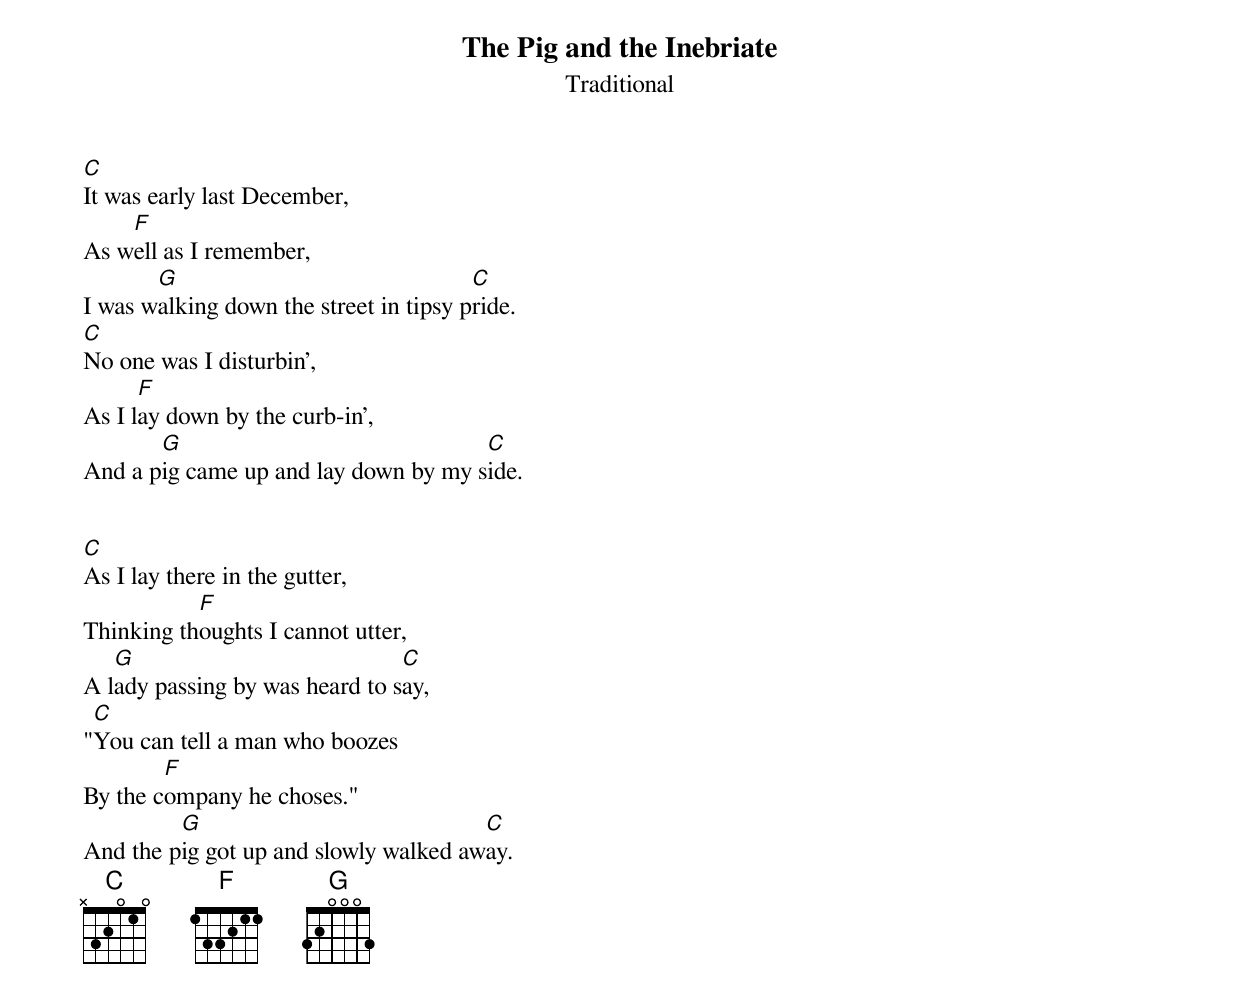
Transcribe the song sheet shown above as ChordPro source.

{title:The Pig and the Inebriate}
{st:Traditional}
[C]It was early last December,
As w[F]ell as I remember,
I was w[G]alking down the street in tipsy p[C]ride.
[C]No one was I disturbin',
As I l[F]ay down by the curb-in',
And a p[G]ig came up and lay down by my s[C]ide.


[C]As I lay there in the gutter,
Thinking th[F]oughts I cannot utter,
A l[G]ady passing by was heard to s[C]ay,
"[C]You can tell a man who boozes
By the c[F]ompany he choses."
And the p[G]ig got up and slowly walked aw[C]ay.
